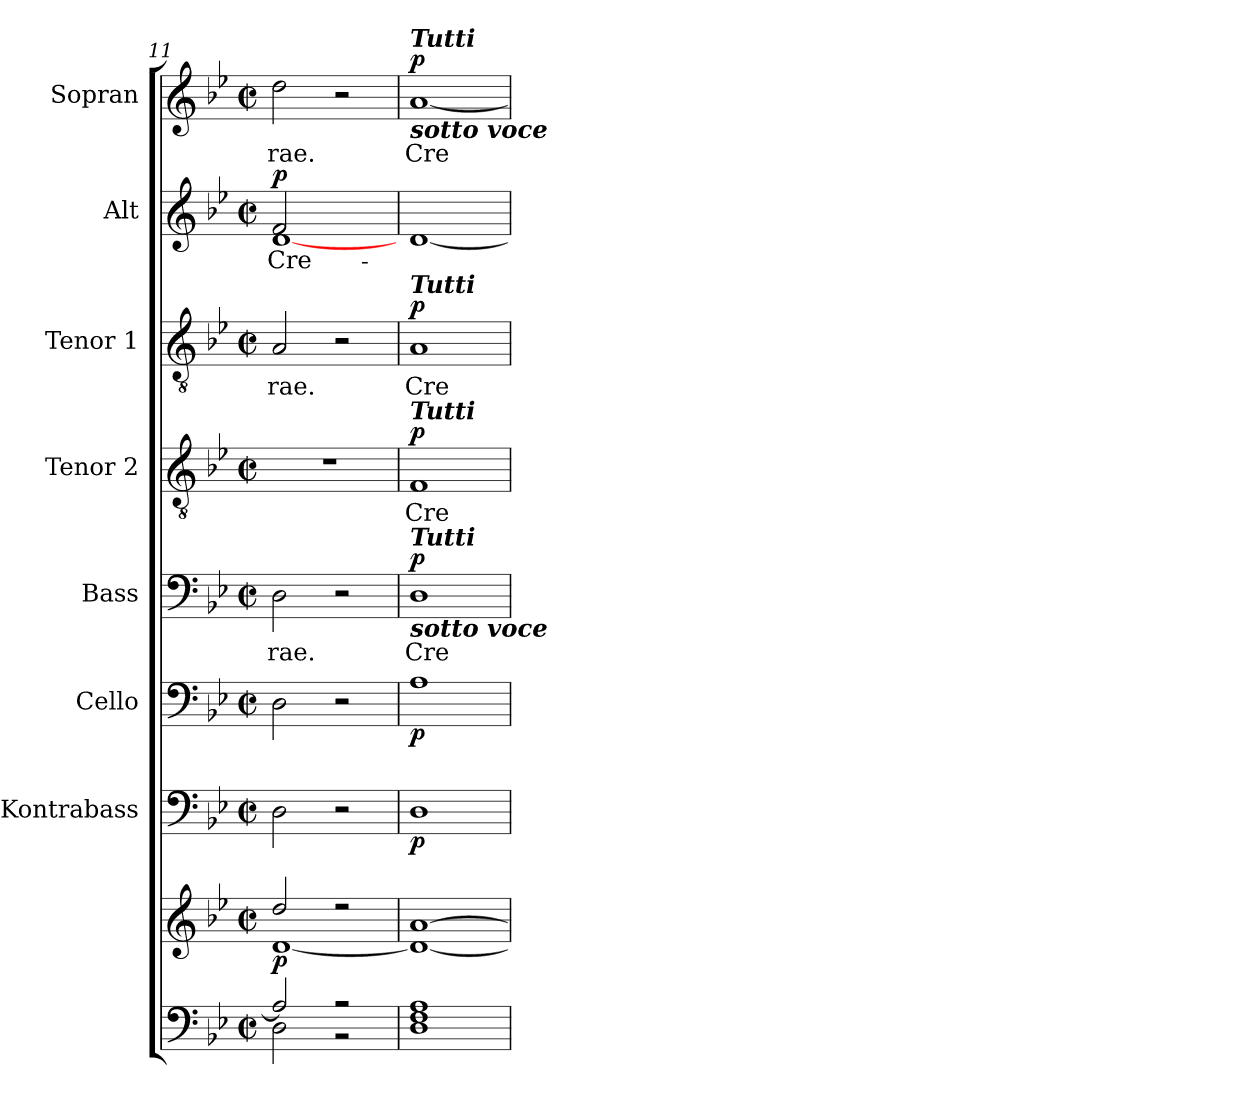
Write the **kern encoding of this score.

**kern	**kern	**dynam	**kern	**dynam	**kern	**dynam	**kern	**text	**dynam	**kern	**text	**dynam	**kern	**text	**dynam	**kern	**text	**dynam	**kern	**text	**dynam
*part8	*part8	*part8	*part7	*part7	*part6	*part6	*part5	*part5	*part5	*part4	*part4	*part4	*part3	*part3	*part3	*part2	*part2	*part2	*part1	*part1	*part1
*staff9	*staff8	*staff8/9	*staff7	*staff7	*staff6	*staff6	*staff5	*staff5	*staff5	*staff4	*staff4	*staff4	*staff3	*staff3	*staff3	*staff2	*staff2	*staff2	*staff1	*staff1	*staff1
*	*	*	*I"Kontrabass	*	*I"Cello	*	*I"Bass	*	*	*I"Tenor 2	*	*	*I"Tenor 1	*	*	*I"Alt	*	*	*I"Sopran	*	*
*	*	*	*I'Kb.	*	*	*	*I'B.	*	*	*I'T. 2	*	*	*I'T. 1	*	*	*I'A.	*	*	*I'S.	*	*
*clefF4	*clefG2	*	*clefF4	*	*clefF4	*	*clefF4	*	*	*clefGv2	*	*	*clefGv2	*	*	*clefG2	*	*	*clefG2	*	*
*	*	*	*ITrd7c12	*	*	*	*	*	*	*	*	*	*	*	*	*	*	*	*	*	*
*k[b-e-]	*k[b-e-]	*	*k[b-e-]	*	*k[b-e-]	*	*k[b-e-]	*	*	*k[b-e-]	*	*	*k[b-e-]	*	*	*k[b-e-]	*	*	*k[b-e-]	*	*
*B-:	*B-:	*	*B-:	*	*B-:	*	*B-:	*	*	*B-:	*	*	*B-:	*	*	*B-:	*	*	*B-:	*	*
*M2/2	*M2/2	*	*M2/2	*	*M2/2	*	*M2/2	*	*	*M2/2	*	*	*M2/2	*	*	*M2/2	*	*	*M2/2	*	*
*met(c|)	*met(c|)	*	*met(c|)	*	*met(c|)	*	*met(c|)	*	*	*met(c|)	*	*	*met(c|)	*	*	*met(c|)	*	*	*met(c|)	*	*
=11	=11	=11	=11	=11	=11	=11	=11	=11	=11	=11	=11	=11	=11	=11	=11	=11	=11	=11	=11	=11	=11
*^	*^	*	*	*	*	*	*	*	*	*	*	*	*	*	*	*	*	*	*	*	*
!	!	!	!	!	!	!	!	!	!	!	!	!	!	!	!	!	!	!LO:TX:a:t=rae.	!	!	!	!	!
!	!	!	!	!	!	!	!	!	!	!	!	!	!	!	!	!	!	!LO:TX:a:Bi:t=Tutti	!	!	!	!	!
!	!	!	!	!LO:DY:b	!	!	!	!	!	!LO:LY:b	!	!	!	!	!	!LO:LY:b	!	!	!LO:LY:b	!LO:DY:b	!	!LO:LY:b	!
*	*	*	*	*	*	*	*	*	*	*	*	*	*	*	*	*	*	*^	*	*	*	*	*
2A/]	2D\	2dd/	[<1d	p	2DD\	.	2D\	.	2D\	-rae.	.	1r	.	.	2A/	-rae.	.	2f/	[<1d	-Cre-	p	2dd\	-rae.	.
2r	2r	2r	.	.	2r	.	2r	.	2r	.	.	.	.	.	2r	.	.	2ryy	.	.	.	2r	.	.
*	*	*	*	*	*	*	*	*	*	*	*	*	*	*	*	*	*	*v	*v	*	*	*	*	*
=12	=12	=12	=12	=12	=12	=12	=12	=12	=12	=12	=12	=12	=12	=12	=12	=12	=12	=12	=12	=12	=12	=12	=12
!	!	!	!	!	!	!	!	!	!	!	!	!	!	!	!	!	!	!	!	!	!LO:TX:a:Bi:t=Tutti	!	!
!	!	!	!	!	!	!	!	!	!	!	!	!	!	!	!	!	!	!	!	!	!LO:TX:b:Bi:t=sotto voce	!	!
!	!	!	!	!	!	!	!	!	!	!	!	!	!	!	!LO:TX:a:Bi:t=Tutti	!	!	!	!	!	!	!	!
!	!	!	!	!	!	!	!	!	!	!	!	!LO:TX:a:Bi:t=Tutti	!	!	!	!	!	!	!	!	!	!	!
!	!	!	!	!	!	!	!	!	!LO:TX:a:Bi:t=Tutti	!	!	!	!	!	!	!	!	!	!	!	!	!	!
!	!	!	!	!	!	!	!	!	!LO:TX:b:Bi:t=sotto voce	!	!	!	!	!	!	!	!	!	!	!	!	!	!
!	!	!	!	!	!	!LO:DY:b	!	!LO:DY:b	!	!LO:LY:b	!LO:DY:a	!	!LO:LY:b	!LO:DY:a	!	!LO:LY:b	!LO:DY:a	!	!	!	!	!LO:LY:b	!LO:DY:a
1F 1A	1D	[>1a	1d_	.	1DD	p	1A	p	1D	Cre-	p	1F	Cre-	p	1A	Cre-	p	[1d	.	.	[1a	Cre-	p
*v	*v	*	*	*	*	*	*	*	*	*	*	*	*	*	*	*	*	*	*	*	*	*	*
*	*v	*v	*	*	*	*	*	*	*	*	*	*	*	*	*	*	*	*	*	*	*	*
=	=	=	=	=	=	=	=	=	=	=	=	=	=	=	=	=	=	=	=	=	=
*-	*-	*-	*-	*-	*-	*-	*-	*-	*-	*-	*-	*-	*-	*-	*-	*-	*-	*-	*-	*-	*-
